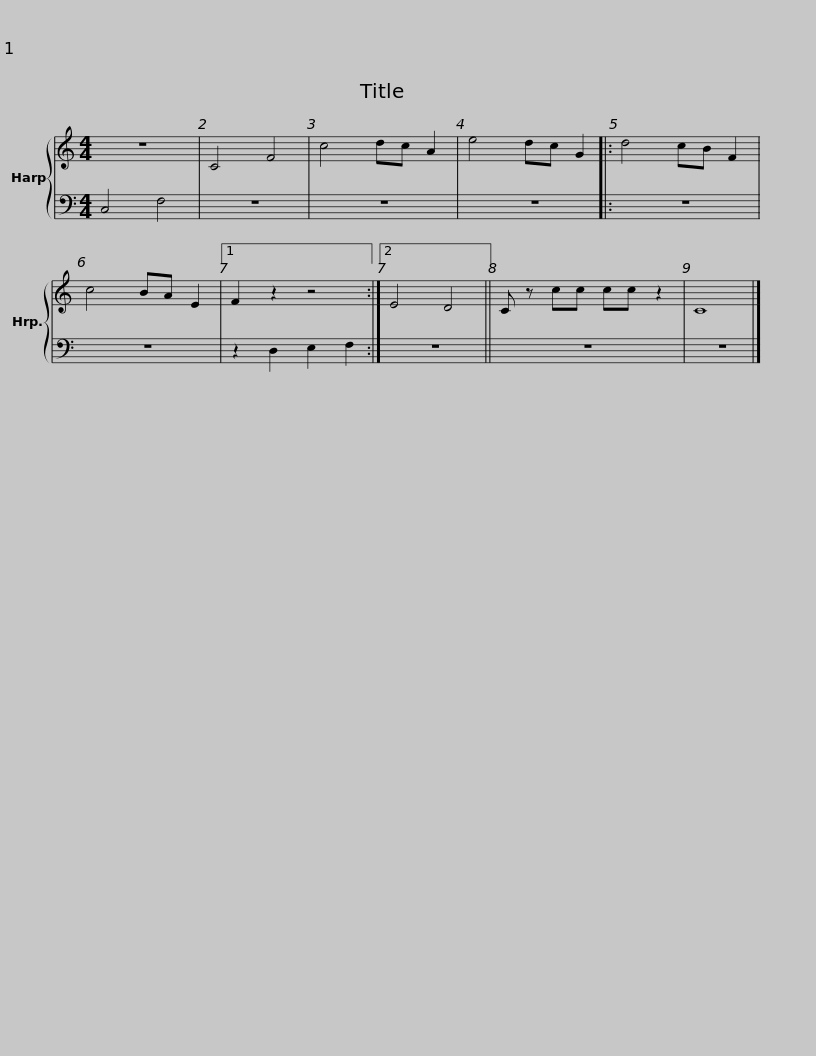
X:1
%%score { 1 | 2 }
L:1/8
M:4/4
I:linebreak $
K:C
V:1 treble
V:2 bass
V:1
 z8 | C4 F4 | c4 dc A2 | e4 dc G2 |: d4 cB F2 | %5
 c4 BA E2 |1 F2 z2 z4 :|2 E4 D4 || C z cc cc z2 | C8 |] %10
V:2
 C,4 F,4 | z8 | z8 | z8 |: z8 | %5
 z8 |1 z2 D,2 E,2 F,2 :|2 z8 || z8 | z8 |] %10
